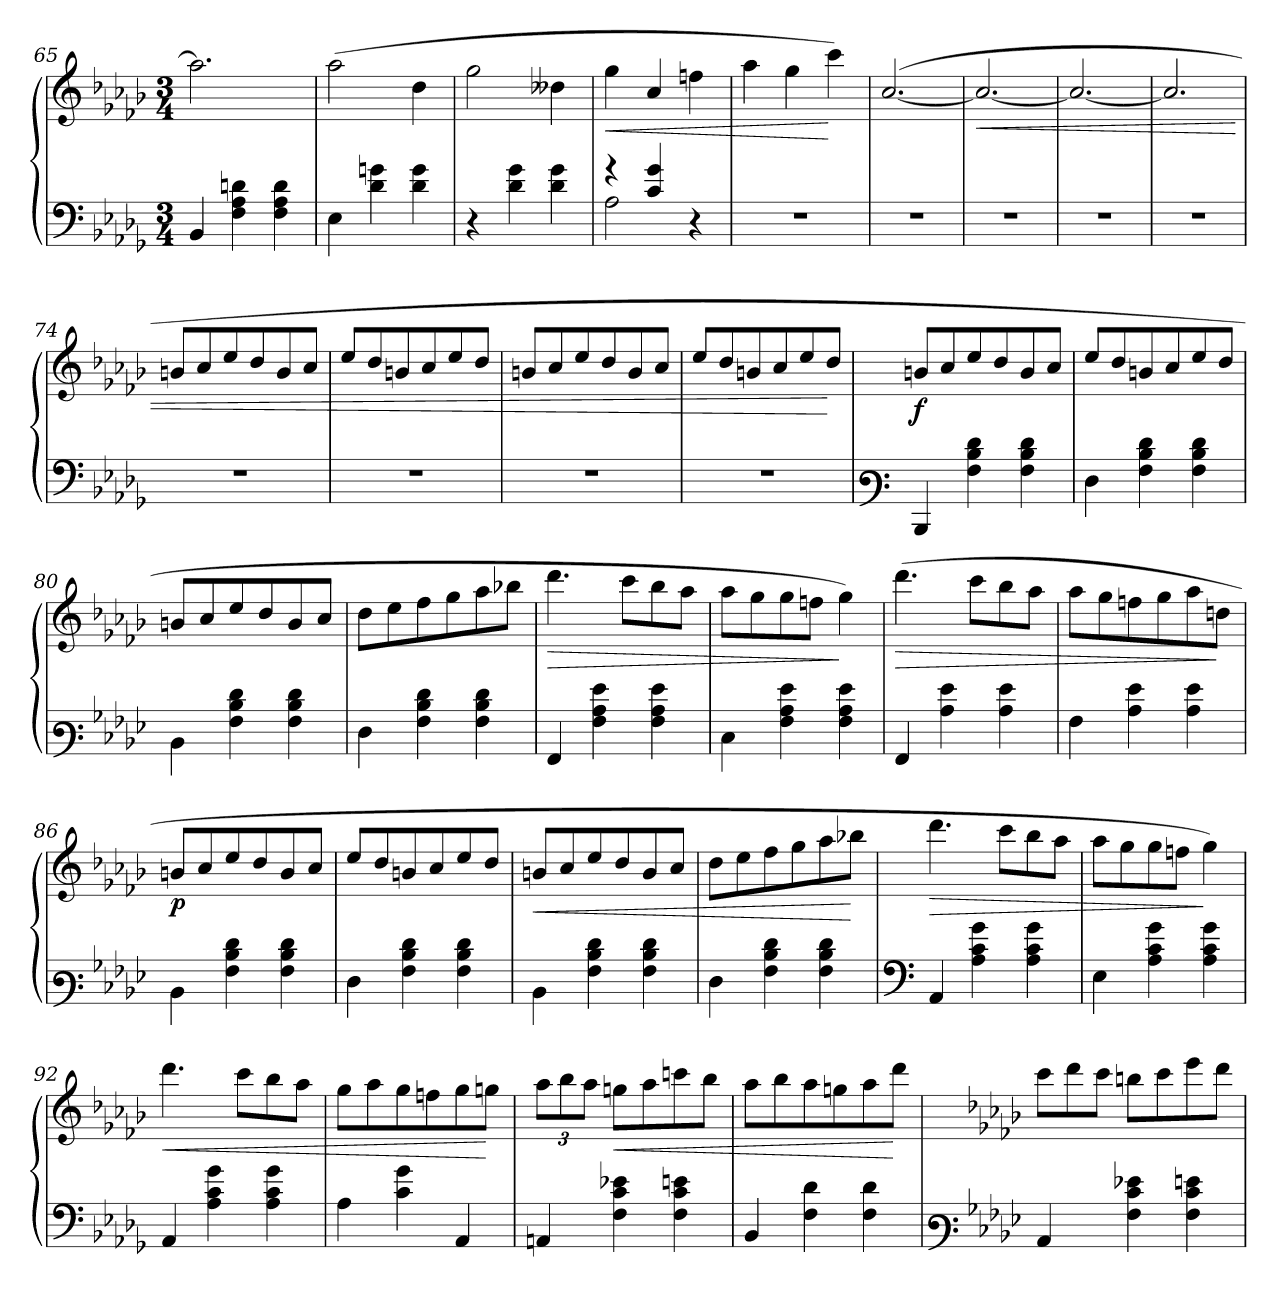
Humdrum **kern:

**kern	**kern	**dynam
*part1	*part1	*part1
*staff2	*staff1	*staff1/2
*clefF4	*clefG3	*
*k[b-e-a-d-g-]	*k[b-e-a-d-g-]	*
*M3/4	*M3/4	*
=65	=65	=65
4BB-/	2.ff\]	.
4F\ 4A-\ 4dn\	.	.
4F\ 4A-\ 4d\	.	.
=66	=66	=66
4E-\	(>2ff\	.
4d-\ 4gn\	.	.
4d-\ 4g\	4b-\	.
=67	=67	=67
4r	2ee-\	.
4d-\ 4g-\	.	.
4d-\ 4g-\	4b--X\	.
=68	=68	=68
*^	*	*
!	!	!	!LO:HP:b
4rg	2A-\	4ee-\	<
4c/ 4g-/	.	4a-/	.
4ryy	4r	4ddn\	.
*v	*v	*	*
=69	=69	=69
2.r	4ff\	.
.	4ee-\	.
.	4aa-\)	[
!!LO:LB:g=z
=70	=70	=70
2.r	(>[<2.a-/	.
=71	=71	=71
!	!	!LO:HP:b
2.r	2.a-/_	<
=72	=72	=72
2.r	2.a-/_	.
=73	=73	=73
2.r	2.a-/]	.
=74	=74	=74
2.r	8gn/L	.
.	8a-/	.
.	8cc/	.
.	8b-/	.
.	8g/	.
.	8a-/J	.
=75	=75	=75
2.r	8cc/L	.
.	8b-/	.
.	8gn/	.
.	8a-/	.
.	8cc/	.
.	8b-/J	.
=76	=76	=76
2.r	8gn/L	.
.	8a-/	.
.	8cc/	.
.	8b-/	.
.	8g/	.
.	8a-/J	.
=77	=77	=77
2.r	8cc/L	.
.	8b-/	.
.	8gn/	.
.	8a-/	.
.	8cc/	.
.	8b-/J	[
!!LO:LB:g=z
=78	=78	=78
*clefF3	*	*
!	!	!LO:DY:b
4DD-/	8gn/L	f
.	8a-/	.
4A-\ 4d-\ 4f\	8cc/	.
.	8b-/	.
4A-\ 4d-\ 4f\	8g/	.
.	8a-/J	.
=79	=79	=79
4F\	8cc/L	.
.	8b-/	.
4A-\ 4d-\ 4f\	8gn/	.
.	8a-/	.
4A-\ 4d-\ 4f\	8cc/	.
.	8b-/J	.
=80	=80	=80
4D-\	8gn/L	.
.	8a-/	.
4A-\ 4d-\ 4f\	8cc/	.
.	8b-/	.
4A-\ 4d-\ 4f\	8g/	.
.	8a-/J	.
=81	=81	=81
4F\	8b-\L	.
.	8cc\	.
4A-\ 4d-\ 4f\	8dd-\	.
.	8ee-\	.
4A-\ 4d-\ 4f\	8ff\	.
.	8gg-X\J	.
=82	=82	=82
!	!	!LO:HP:b
4AA-/	4.bb-\	>
4A-\ 4c\ 4g-\	.	.
.	8aa-\L	.
4A-\ 4c\ 4g-\	8gg-\	.
.	8ff\J	.
=83	=83	=83
4E-\	8ff\L	.
.	8ee-\	.
4A-\ 4c\ 4g-\	8ee-\	.
.	8ddn\J	.
4A-\ 4c\ 4g-\	4ee-\)	]
!!LO:LB:g=z
=84	=84	=84
!	!	!LO:HP:b
4AA-/	(>4.bb-\	>
4c\ 4g-\	.	.
.	8aa-\L	.
4c\ 4g-\	8gg-\	.
.	8ff\J	.
=85	=85	=85
4A-\	8ff\L	.
.	8ee-\	.
4c\ 4g-\	8ddn\	.
.	8ee-\	.
4c\ 4g-\	8ff\	.
.	8bn\J	]
=86	=86	=86
!	!	!LO:DY:b
4D-\	8gn/L	p
.	8a-/	.
4A-\ 4d-\ 4f\	8cc/	.
.	8b-/	.
4A-\ 4d-\ 4f\	8g/	.
.	8a-/J	.
=87	=87	=87
4F\	8cc/L	.
.	8b-/	.
4A-\ 4d-\ 4f\	8gn/	.
.	8a-/	.
4A-\ 4d-\ 4f\	8cc/	.
.	8b-/J	.
=88	=88	=88
!	!	!LO:HP:b
4D-\	8gn/L	<
.	8a-/	.
4A-\ 4d-\ 4f\	8cc/	.
.	8b-/	.
4A-\ 4d-\ 4f\	8g/	.
.	8a-/J	.
=89	=89	=89
4F\	8b-\L	.
.	8cc\	.
4A-\ 4d-\ 4f\	8dd-\	.
.	8ee-\	.
4A-\ 4d-\ 4f\	8ff\	.
.	8gg-X\J	[
!!LO:LB:g=z
=90	=90	=90
*clefF4	*	*
!	!	!LO:HP:b
4AA-/	4.bb-\	>
4A-\ 4c\ 4g-\	.	.
.	8aa-\L	.
4A-\ 4c\ 4g-\	8gg-\	.
.	8ff\J	.
=91	=91	=91
4E-\	8ff\L	.
.	8ee-\	.
4A-\ 4c\ 4g-\	8ee-\	.
.	8ddn\J	.
4A-\ 4c\ 4g-\	4ee-\)	]
=92	=92	=92
!	!	!LO:HP:b
4AA-/	4.bb-\	<
4A-\ 4c\ 4g-\	.	.
.	8aa-\L	.
4A-\ 4c\ 4g-\	8gg-\	.
.	8ff\J	.
=93	=93	=93
4A-\	8ee-\L	.
.	8ff\	.
4c\ 4g-\	8ee-\	.
.	8ddn\	.
4AA-/	8ee-\	.
.	8een\J	[
=94	=94	=94
4AAn/	12ff\L	.
.	12gg-\	.
.	12ff\J	.
!	!	!LO:HP:b
4F\ 4c\ 4e-X\	8een\L	<
.	8ff\	.
4F\ 4c\ 4e\	8aa\	.
.	8gg-\J	.
=95	=95	=95
4BB-/	8ff\L	.
.	8gg-\	.
4F\ 4d-\	8ff\	.
.	8een\	.
4F\ 4d-\	8ff\	.
.	8bb-\J	[
!!LO:PB:g=z
=96	=96	=96
*clefF3	*	*
*k[b-e-a-d-g-]	*k[b-e-a-d-g-]	*
4C/	8aa-\L	.
.	8bb-\	.
8ryy	8aa-\J	.
4A-\ 4e-\ 4g-X\	8ggn\L	.
.	8aa-\	.
4A-\ 4e-\ 4g\	8ccc\	.
.	8bb-\J	.
=	=	=
*-	*-	*-
